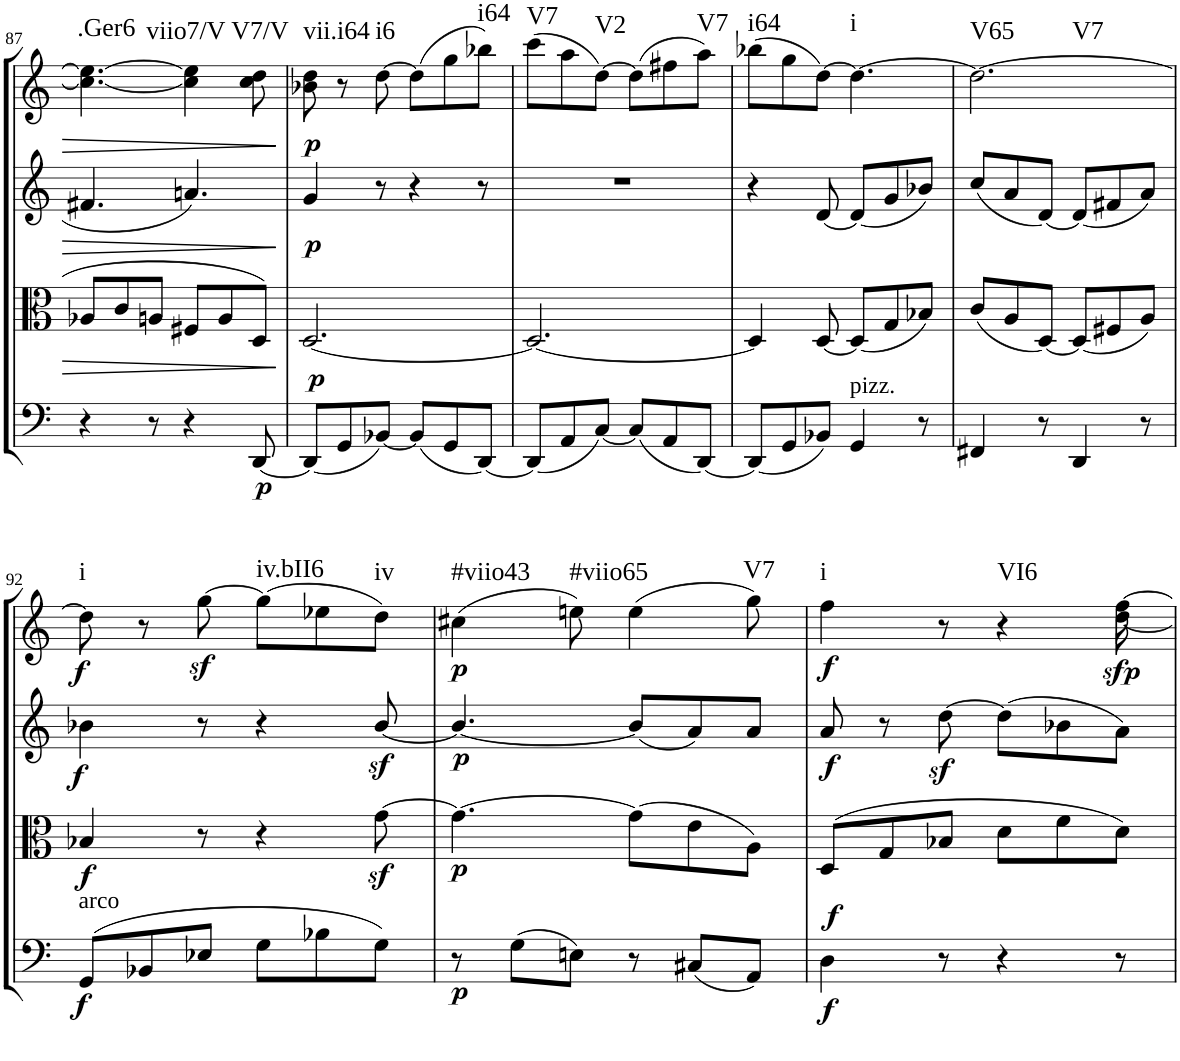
**kern	**dynam	**kern	**dynam	**kern	**dynam	**kern	**dynam	**harte
*part4	*part4	*part3	*part3	*part2	*part2	*part1	*part1	*part1
*staff4	*staff4	*staff3	*staff3	*staff2	*staff2	*staff1	*staff1	*
*I"Cello	*	*I"Viola	*	*I"2nd Violin	*	*I"1st Violin	*	*
*	*	*I'Vla	*	*I'Vln	*	*I'Vln	*	*
!!LO:PB:g=z
*clefF4	*	*clefC3	*	*clefG2	*	*clefG2	*	*
*k[]	*	*k[]	*	*k[]	*	*k[]	*	*
*M6/8	*	*M6/8	*	*M6/8	*	*M6/8	*	*
=87	=87	=87	=87	=87	=87	=87	=87	=87
!	!	!	!	!	!	!	!	!LO:H:kt=.Ger6
4r	.	8A-X/L	.	4.f#X/	.	4.cc\_ 4.ee-\_	.	N
.	.	8c/	.	.	.	.	.	.
8r	.	8An/J	.	.	.	.	.	.
!	!	!	!	!	!	!	!	!LO:H:kt=viio7/V
4r	.	8F#X/L	.	4.an/	.	4cc\] 4ee-\]	.	N
.	.	8A/	.	.	.	.	.	.
!	!LO:DY:b	!	!	!	!	!	!	!LO:H:kt=V7/V
[8DD/	p	8D/J	.	.	.	8cc\ 8dd\	.	N
=88	=88	=88	=88	=88	=88	=88	=88	=88
!	!LO:DY:a	!	!	!	!LO:DY:b	!	!LO:DY:b	!LO:H:kt=vii.i64
(8DD/L]	p	[2.D/	.	4g/	p	8b-X\ 8dd\	p	N
8GG/	.	.	.	.	.	8r	.	.
!	!	!	!	!	!	!	!	!LO:H:kt=i6
[8BB-X/J)	.	.	.	8r	.	[8dd\	.	N
(8BB-/L]	.	.	.	4r	.	(8dd\L]	.	.
8GG/	.	.	.	.	.	8gg\	.	.
!	!	!	!	!	!	!	!	!LO:H:kt=i64
[8DD/J)	.	.	.	8r	.	8bb-X\J)	.	N
=89	=89	=89	=89	=89	=89	=89	=89	=89
!	!	!	!	!	!	!	!	!LO:H:kt=V7
(8DD/L]	.	2.D/_	.	2.r	.	(8ccc\L	.	N
8AA/	.	.	.	.	.	8aa\	.	.
!	!	!	!	!	!	!	!	!LO:H:kt=V2
[8C/J)	.	.	.	.	.	[8dd\J)	.	N
(8C/L]	.	.	.	.	.	(8dd\L]	.	.
8AA/	.	.	.	.	.	8ff#X\	.	.
!	!	!	!	!	!	!	!	!LO:H:kt=V7
[8DD/J)	.	.	.	.	.	8aa\J)	.	N
=90	=90	=90	=90	=90	=90	=90	=90	=90
!	!	!	!	!	!	!	!	!LO:H:kt=i64
(8DD/L]	.	4D/]	.	4r	.	(8bb-X\L	.	N
8GG/	.	.	.	.	.	8gg\	.	.
8BB-X/J)	.	[8D/	.	[8d/	.	[8dd\J)	.	.
!LO:TX:a:t=pizz.	!	!	!	!	!	!	!	!LO:H:kt=i
4GG/	.	(8D/L]	.	(8d/L]	.	4.dd\_	.	N
.	.	8G/	.	8g/	.	.	.	.
8r	.	8B-X/J)	.	8b-X/J)	.	.	.	.
=91	=91	=91	=91	=91	=91	=91	=91	=91
!	!	!	!	!	!	!	!	!LO:H:n=1:kt=V65
!	!	!	!	!	!	!	!	!LO:H:n=2:kt=V7
4FF#X/	.	(8c/L	.	(8cc/L	.	2.dd\_	.	N N
.	.	8A/	.	8a/	.	.	.	.
8r	.	[8D/J)	.	[8d/J)	.	.	.	.
4DD/	.	(8D/L]	.	(8d/L]	.	.	.	.
.	.	8F#X/	.	8f#X/	.	.	.	.
8r	.	8A/J)	.	8a/J)	.	.	.	.
!!LO:LB:g=z
=92	=92	=92	=92	=92	=92	=92	=92	=92
!LO:TX:a:t=arco	!	!	!	!	!	!	!	!
!	!LO:DY:b	!	!LO:DY:b	!	!LO:DY:b	!	!LO:DY:b	!LO:H:kt=i
(8GG/L	f	4B-X/	f	4b-X\	f	8dd\]	f	N
8BB-X/	.	.	.	.	.	8r	.	.
8E-X/J	.	8r	.	8r	.	[8ggz<\	.	.
!	!	!	!	!	!	!	!	!LO:H:kt=iv.bII6
8G\L	.	4r	.	4r	.	(8gg\L]	.	N
8B-X\	.	.	.	.	.	8ee-X\	.	.
!	!	!	!	!	!	!	!	!LO:H:kt=iv
8G\J)	.	[8gz<\	.	[8b-z</	.	8dd\J)	.	N
=93	=93	=93	=93	=93	=93	=93	=93	=93
!	!LO:DY:b	!	!LO:DY:b	!	!LO:DY:b	!	!LO:DY:b	!LO:H:kt=#viio43
8r	p	4.g\_	p	4.b-/_	p	(4cc#X\	p	N
(8G\L	.	.	.	.	.	.	.	.
!	!	!	!	!	!	!	!	!LO:H:kt=#viio65
8En\J)	.	.	.	.	.	8een\)	.	N
8r	.	(8g\L]	.	(8b-/L]	.	(4ee\	.	.
(8C#X/L	.	8e\	.	8a/)	.	.	.	.
!	!	!	!	!	!	!	!	!LO:H:kt=V7
8AA/J)	.	8A\J)	.	8a/J	.	8gg\)	.	N
=94	=94	=94	=94	=94	=94	=94	=94	=94
*	*	*	*	*	*	*^	*	*
!	!LO:DY:b	!	!	!	!	!	!	!	!
!	!LO:DY:n=1:a	!	!	!	!LO:DY:b	!	!	!LO:DY:b	!LO:H:kt=i
4D\	f f	(8D/L	.	8a/	f	4ff\	8ryy	f	N
*	*	*	*	*	*	*v	*v	*	*
.	.	8G/	.	8r	.	.	.	.
8r	.	8B-X/J	.	[8ddz<\	.	8r	.	.
!	!	!	!	!	!	!	!	!LO:H:kt=VI6
4r	.	8d\L	.	(8dd\L]	.	4r	.	N
.	.	8f\	.	8b-X\	.	.	.	.
*	*	*	*	*	*	*^	*	*
!	!	!	!	!	!LO:DY:a	!	!	!	!
8r	.	8d\J)	.	8a\J)	sfp	[>8ff\	[<8dd\	.	.
*	*	*	*	*	*	*v	*v	*	*
=	=	=	=	=	=	=	=	=
*-	*-	*-	*-	*-	*-	*-	*-	*-
